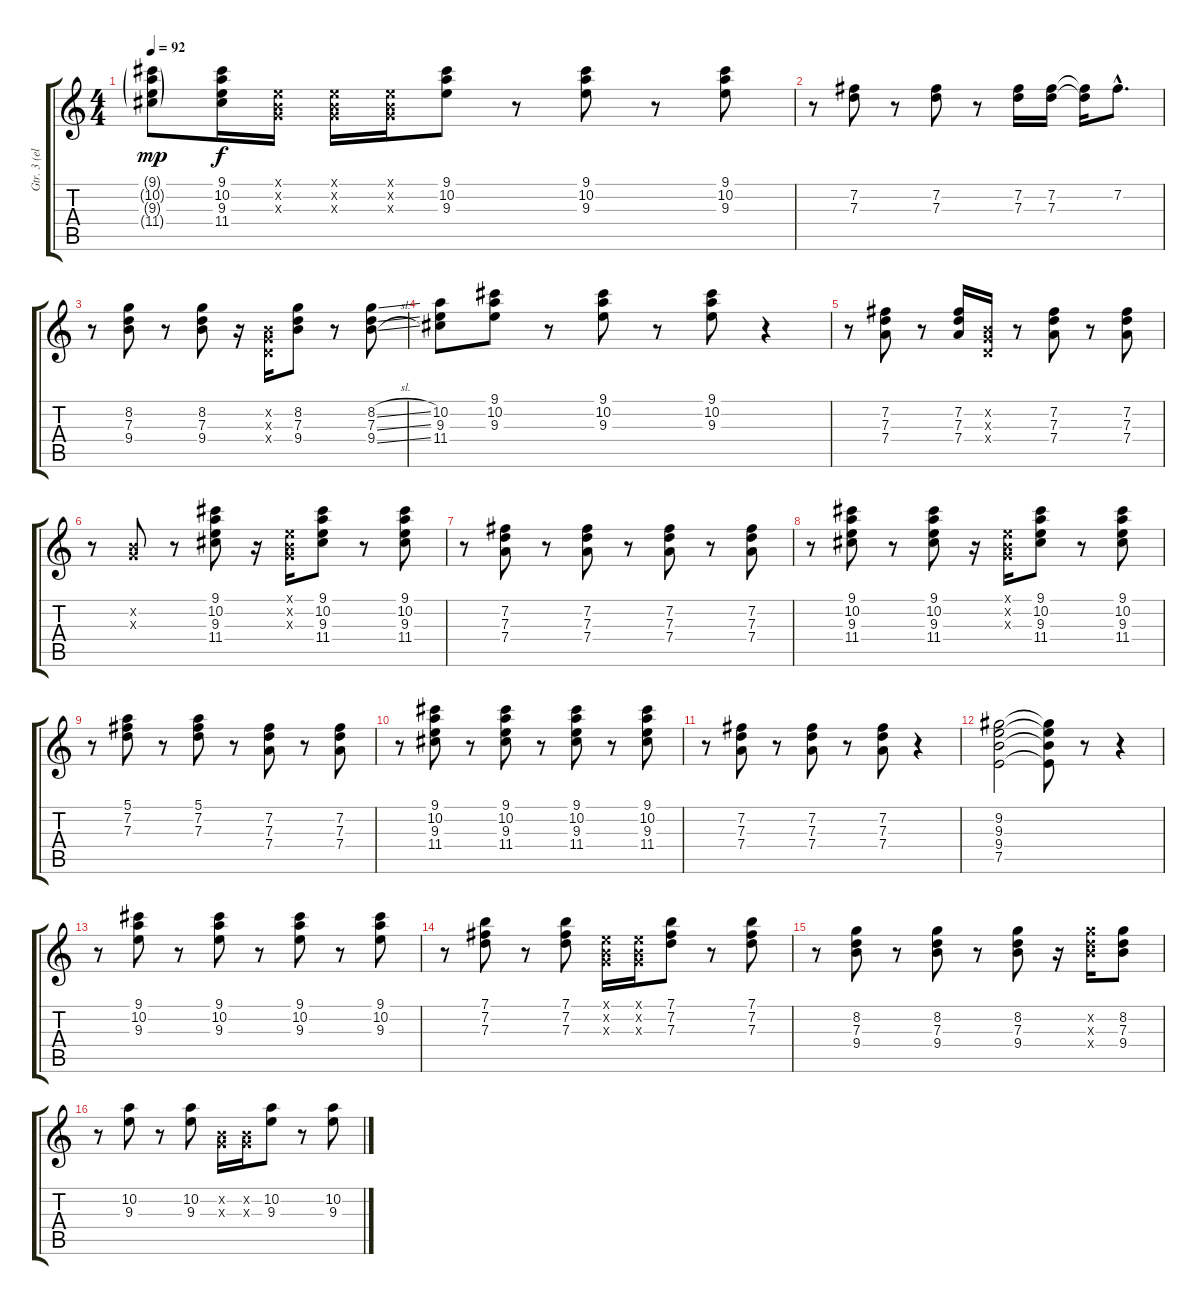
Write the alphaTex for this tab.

\track ("Gtr. 3 (elec.)" "Gtr. 3 (el") {instrument electricguitarjazz}
\staff {score tabs}
\tuning (E4 B3 G3 D3 A2 E2) {hide}
\ts (4 4)
\tempo 92
\clef g2
\ks c
(9.1{g} 10.2{g} 9.3{g} 11.4{g}).8{dy mp} (9.1 10.2 9.3 11.4).16{dy f} (0.1{x} 0.2{x} 0.3{x}).16 (0.1{x} 0.2{x} 0.3{x}).16 (0.1{x} 0.2{x} 0.3{x}).16 (9.1 10.2 9.3).8 r.8 (9.1 10.2 9.3).8 r.8 (9.1 10.2 9.3).8 |
r.8 (7.2 7.3).8 r.8 (7.2 7.3).8 r.8 (7.2 7.3).16 (7.2 7.3).16 (7.2{t} 7.3{t}).16 7.2{hac}.8{d} |
r.8 (8.2 7.3 9.4).8 r.8 (8.2 7.3 9.4).8 r.16 (0.2{x} 0.3{x} 0.4{x}).16 (8.2 7.3 9.4).8 r.8 (8.2{sl} 7.3{sl} 9.4{sl}).8 |
(10.2 9.3 11.4).8 (9.1 10.2 9.3).8 r.8 (9.1 10.2 9.3).8 r.8 (9.1 10.2 9.3).8 r.4 |
r.8 (7.2 7.3 7.4).8 r.8 (7.2 7.3 7.4).16 (0.2{x} 0.3{x} 0.4{x}).16 r.8 (7.2 7.3 7.4).8 r.8 (7.2 7.3 7.4).8 |
r.8 (0.2{x} 0.3{x}).8 r.8 (9.1 10.2 9.3 11.4).8 r.16 (0.1{x} 0.2{x} 0.3{x}).16 (9.1 10.2 9.3 11.4).8 r.8 (9.1 10.2 9.3 11.4).8 |
r.8 (7.2 7.3 7.4).8 r.8 (7.2 7.3 7.4).8 r.8 (7.2 7.3 7.4).8 r.8 (7.2 7.3 7.4).8 |
r.8 (9.1 10.2 9.3 11.4).8 r.8 (9.1 10.2 9.3 11.4).8 r.16 (0.1{x} 0.2{x} 0.3{x}).16 (9.1 10.2 9.3 11.4).8 r.8 (9.1 10.2 9.3 11.4).8 |
r.8 (5.1 7.2 7.3).8 r.8 (5.1 7.2 7.3).8 r.8 (7.2 7.3 7.4).8 r.8 (7.2 7.3 7.4).8 |
r.8 (9.1 10.2 9.3 11.4).8 r.8 (9.1 10.2 9.3 11.4).8 r.8 (9.1 10.2 9.3 11.4).8 r.8 (9.1 10.2 9.3 11.4).8 |
r.8 (7.2 7.3 7.4).8 r.8 (7.2 7.3 7.4).8 r.8 (7.2 7.3 7.4).8 r.4 |
(9.2 9.3 9.4 7.5).2 (9.2{t} 9.3{t} 9.4{t} 7.5{t}).8 r.8 r.4 |
r.8 (9.1 10.2 9.3).8 r.8 (9.1 10.2 9.3).8 r.8 (9.1 10.2 9.3).8 r.8 (9.1 10.2 9.3).8 |
r.8 (7.1 7.2 7.3).8 r.8 (7.1 7.2 7.3).8 (0.1{x} 0.2{x} 0.3{x}).16 (0.1{x} 0.2{x} 0.3{x}).16 (7.1 7.2 7.3).8 r.8 (7.1 7.2 7.3).8 |
r.8 (8.2 7.3 9.4).8 r.8 (8.2 7.3 9.4).8 r.8 (8.2 7.3 9.4).8 r.16 (8.2{x} 7.3{x} 9.4{x}).16 (8.2 7.3 9.4).8 |
r.8 (10.2 9.3).8 r.8 (10.2 9.3).8 (0.2{x} 0.3{x}).16 (0.2{x} 0.3{x}).16 (10.2 9.3).8 r.8 (10.2 9.3).8
